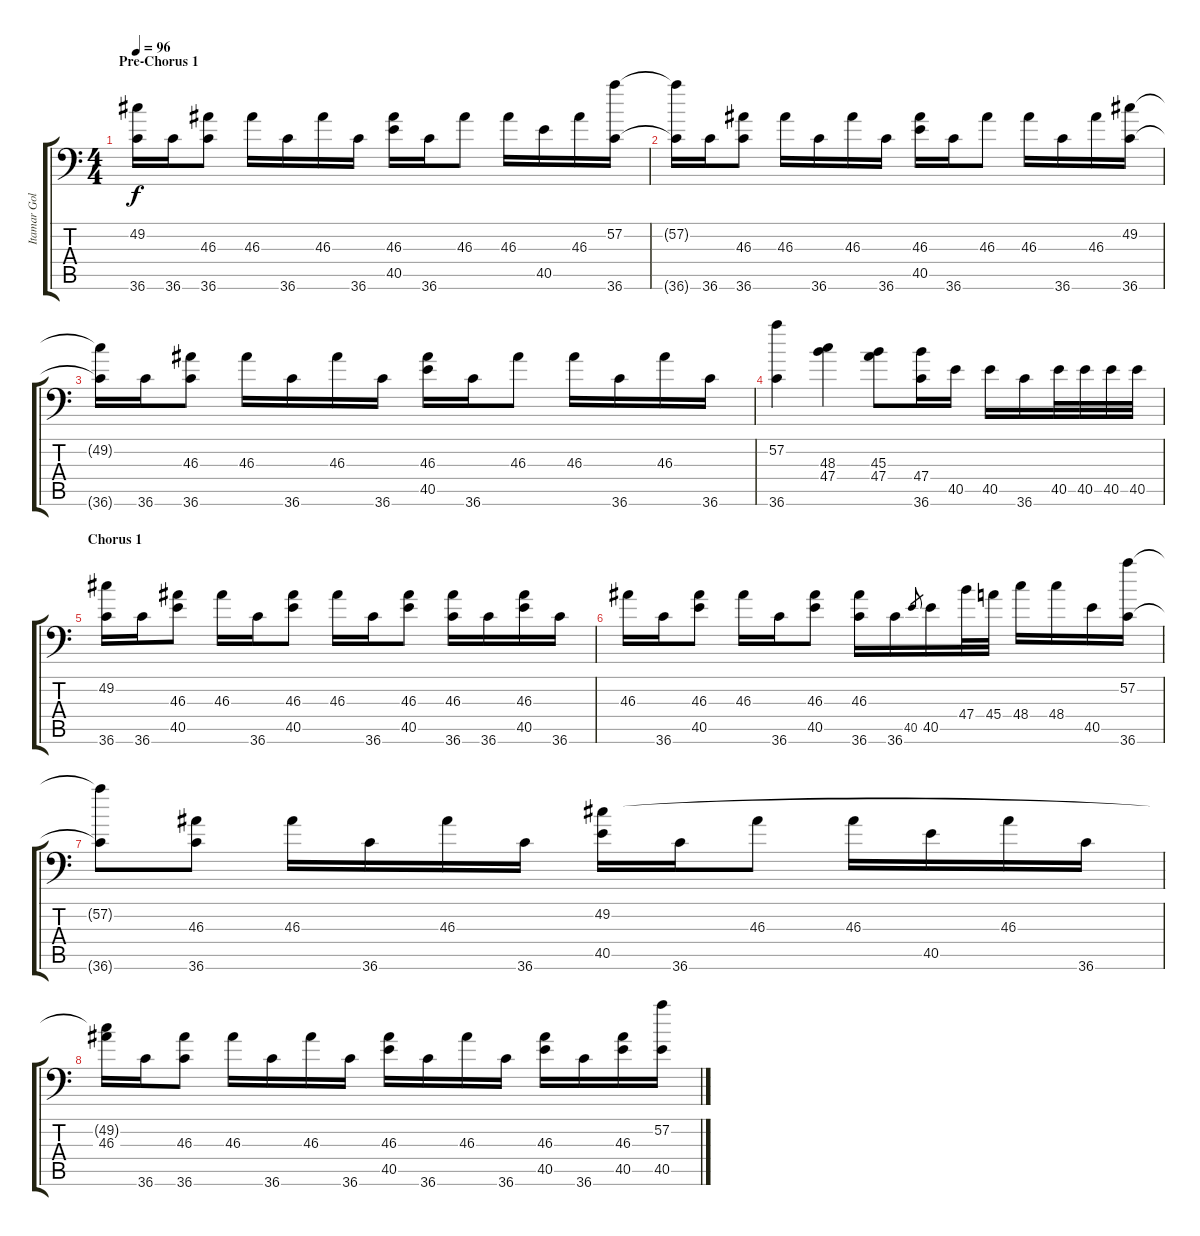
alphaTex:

\track ("Itamar Goldwasser" "Itamar Gol") {instrument acousticgrandpiano}
\staff {score tabs}
\tuning (C-1 C-1 C-1 C-1 C-1 C-1) {hide}
\ts (4 4)
\section ("" "Pre-Chorus 1")
\tempo 96
\clef f4
\ks c
(49.2 36.6).16{dy f} 36.6.16 (46.3 36.6).8 46.3.16 36.6.16 46.3.16 36.6.16 (46.3 40.5).16 36.6.16 46.3.8 46.3.16 40.5.16 46.3.16 (57.2 36.6).16 |
(57.2{t} 36.6{t}).16 36.6.16 (46.3 36.6).8 46.3.16 36.6.16 46.3.16 36.6.16 (46.3 40.5).16 36.6.16 46.3.8 46.3.16 36.6.16 46.3.16 (49.2 36.6).16 |
(49.2{t} 36.6{t}).16 36.6.16 (46.3 36.6).8 46.3.16 36.6.16 46.3.16 36.6.16 (46.3 40.5).16 36.6.16 46.3.8 46.3.16 36.6.16 46.3.16 36.6.16 |
(57.2 36.6).4 (48.3 47.4).4 (45.3 47.4).8 (47.4 36.6).16 40.5.16 40.5.16 36.6.16 40.5.32 40.5.32 40.5.32 40.5.32 |
\section ("" "Chorus 1")
(49.2 36.6).16 36.6.16 (46.3 40.5).8 46.3.16 36.6.16 (46.3 40.5).8 46.3.16 36.6.16 (46.3 40.5).8 (46.3 36.6).16 36.6.16 (46.3 40.5).16 36.6.16 |
46.3.16 36.6.16 (46.3 40.5).8 46.3.16 36.6.16 (46.3 40.5).8 (46.3 36.6).16 36.6.16 40.5.8{gr} 40.5.16 47.4.32 45.4.32 48.4.16 48.4.16 40.5.16 (57.2 36.6).16 |
(57.2{t} 36.6{t}).8 (46.3 36.6).8 46.3.16 36.6.16 46.3.16 36.6.16 (49.2 40.5).16 36.6.16 46.3.8 46.3.16 40.5.16 46.3.16 36.6.16 |
(49.2{t} 46.3).16 36.6.16 (46.3 36.6).8 46.3.16 36.6.16 46.3.16 36.6.16 (46.3 40.5).16 36.6.16 46.3.16 36.6.16 (46.3 40.5).16 36.6.16 (46.3 40.5).16 (57.2 40.5).16
